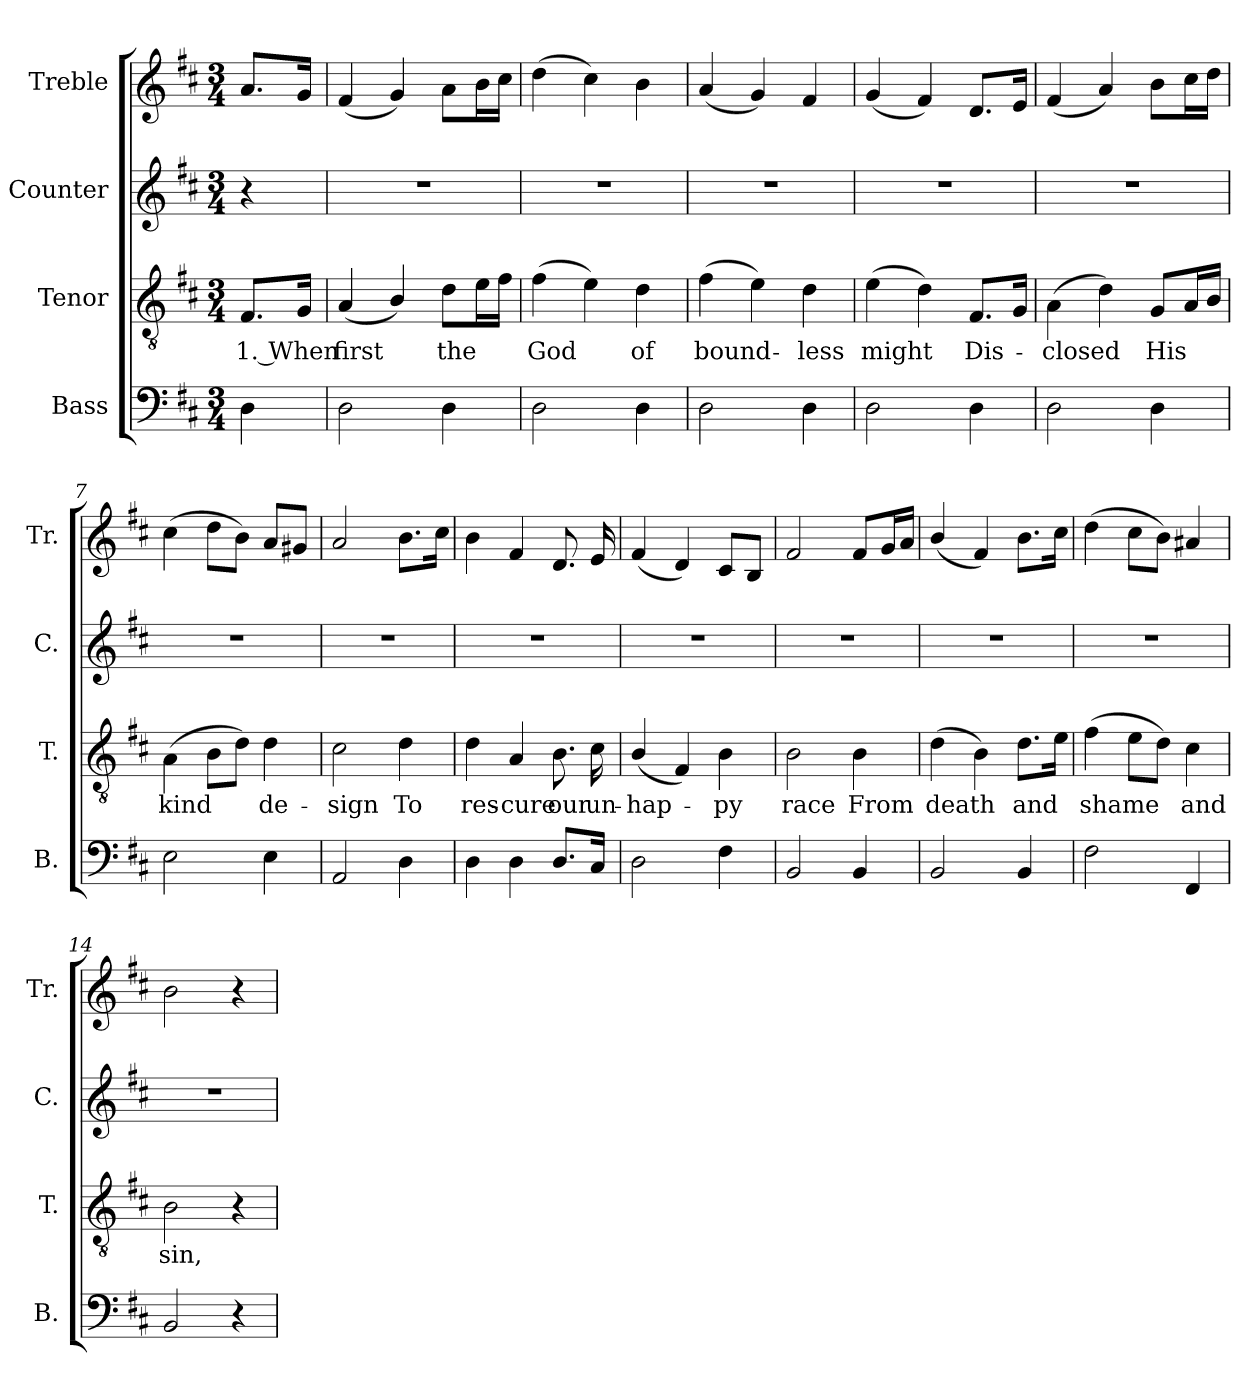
**kern	**kern	**text	**kern	**kern
*part4	*part3	*part3	*part2	*part1
*staff4	*staff3	*staff3	*staff2	*staff1
*I"Bass	*I"Tenor	*	*I"Counter	*I"Treble
*I'B.	*I'T.	*	*I'C.	*I'Tr.
*clefF4	*clefGv2	*	*clefG2	*clefG2
*k[f#c#]	*k[f#c#]	*	*k[f#c#]	*k[f#c#]
*M3/4	*M3/4	*	*M3/4	*M3/4
=1	=1	=1	=1	=1
4D\	8.F#/L	1. When	4r	8.a/L
.	16G/Jk	.	.	16g/Jk
=2	=2	=2	=2	=2
2D\	(4A/	first	2.r	(4f#/
.	4B/)	.	.	4g/)
4D\	8d\L	the	.	8a\L
.	16e\L	.	.	16b\L
.	16f#\JJ	.	.	16cc#\JJ
=3	=3	=3	=3	=3
2D\	(4f#\	God	2.r	(4dd\
.	4e\)	.	.	4cc#\)
4D\	4d\	of	.	4b\
=4	=4	=4	=4	=4
2D\	(4f#\	bound-	2.r	(4a/
.	4e\)	.	.	4g/)
4D\	4d\	-less	.	4f#/
=5	=5	=5	=5	=5
2D\	(4e\	might	2.r	(4g/
.	4d\)	.	.	4f#/)
4D\	8.F#/L	Dis-	.	8.d/L
.	16G/Jk	.	.	16e/Jk
=6	=6	=6	=6	=6
2D\	(4A\	-closed	2.r	(4f#/
.	4d\)	.	.	4a/)
4D\	8G/L	His	.	8b\L
.	16A/L	.	.	16cc#\L
.	16B/JJ	.	.	16dd\JJ
!!LO:LB:g=z
=7	=7	=7	=7	=7
2E\	(4A\	kind	2.r	(4cc#\
.	8B\L	.	.	8dd\L
.	8d\J)	.	.	8b\J)
4E\	4d\	de-	.	8a/L
.	.	.	.	8g#X/J
=8	=8	=8	=8	=8
2AA/	2c#\	-sign	2.r	2a/
4D\	4d\	To	.	8.b\L
.	.	.	.	16cc#\Jk
=9	=9	=9	=9	=9
4D\	4d\	res-	2.r	4b\
4D\	4A/	-cure	.	4f#/
8.D/L	8.B\	our	.	8.d/
16C#/Jk	16c#\	un-	.	16e/
=10	=10	=10	=10	=10
2D\	(4B/	-hap-	2.r	(4f#/
.	4F#/)	.	.	4d/)
4F#\	4B\	-py	.	8c#/L
.	.	.	.	8B/J
=11	=11	=11	=11	=11
2BB/	2B\	race	2.r	2f#/
4BB/	4B\	From	.	8f#/L
.	.	.	.	16g/L
.	.	.	.	16a/JJ
=12	=12	=12	=12	=12
2BB/	(4d\	death	2.r	(4b/
.	4B\)	.	.	4f#/)
4BB/	8.d\L	and	.	8.b\L
.	16e\Jk	.	.	16cc#\Jk
=13	=13	=13	=13	=13
2F#\	(4f#\	shame	2.r	(4dd\
.	8e\L	.	.	8cc#\L
.	8d\J)	.	.	8b\J)
4FF#/	4c#\	and	.	4a#X/
!!LO:LB:g=z
=14	=14	=14	=14	=14
2BB/	2B\	sin,	2.r	2b\
4r	4r	.	.	4r
=	=	=	=	=
*-	*-	*-	*-	*-
